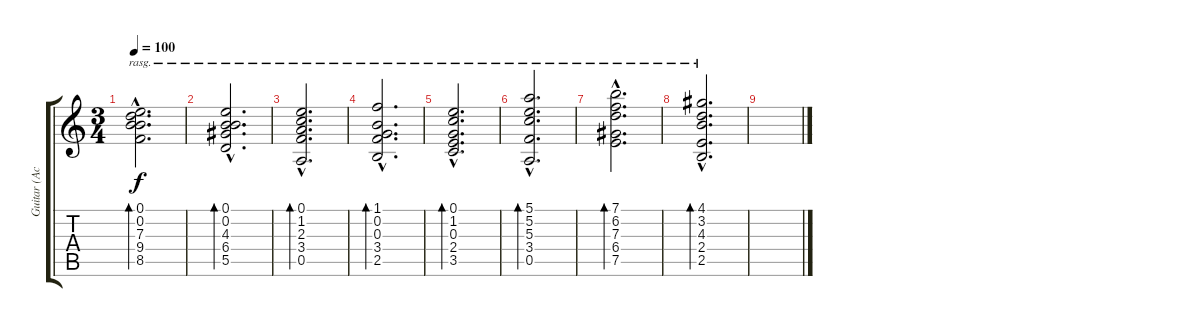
\track ("Guitar (Accoustic Steel)" "Guitar (Ac") {instrument acousticguitarsteel}
\staff {score tabs}
\tuning (E4 B3 G3 D3 A2 E2) {hide}
\ts (3 4)
\tempo 100
\clef g2
\ks c
(0.1{hac} 0.2{hac} 7.3{hac} 9.4{hac} 8.5{hac}).2{d bd 480 rasg ii dy f} |
(0.1{hac} 0.2{hac} 4.3{hac} 6.4{hac} 5.5{hac}).2{d bd 480 rasg ii} |
(0.1{hac} 1.2{hac} 2.3{hac} 3.4{hac} 0.5{hac}).2{d bd 480 rasg ii} |
(1.1{hac} 0.2{hac} 0.3{hac} 3.4{hac} 2.5{hac}).2{d bd 480 rasg ii} |
(0.1{hac} 1.2{hac} 0.3{hac} 2.4{hac} 3.5{hac}).2{d bd 480 rasg ii} |
(5.1{hac} 5.2{hac} 5.3{hac} 3.4{hac} 0.5{hac}).2{d bd 480 rasg ii} |
(7.1{hac} 6.2{hac} 7.3{hac} 6.4{hac} 7.5{hac}).2{d bd 480 rasg ii} |
(4.1{hac} 3.2{hac} 4.3{hac} 2.4{hac} 2.5{hac}).2{d bd 480 rasg ii} |
\section ("" "")
